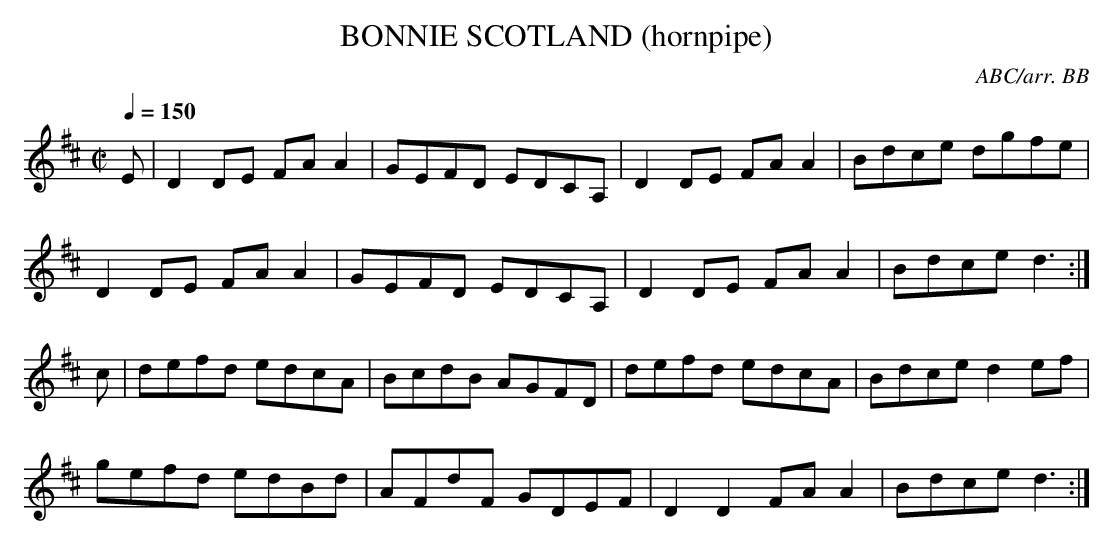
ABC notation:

X:1
T:BONNIE SCOTLAND (hornpipe)
C:ABC/arr. BB
Q:1/4=150
L:1/8 % Dotted rhythm throughout
M:C|
K:D
E|D2DE FAA2|GEFD EDCA,|D2DE FAA2|Bdce dgfe|
D2DE FAA2|GEFD EDCA,|D2DE FAA2|Bdce d3 :|
c|defd edcA|BcdB AGFD|defd edcA|Bdce d2ef|
gefd edBd|AFdF GDEF|D2D2 FAA2|Bdce d3 :|
